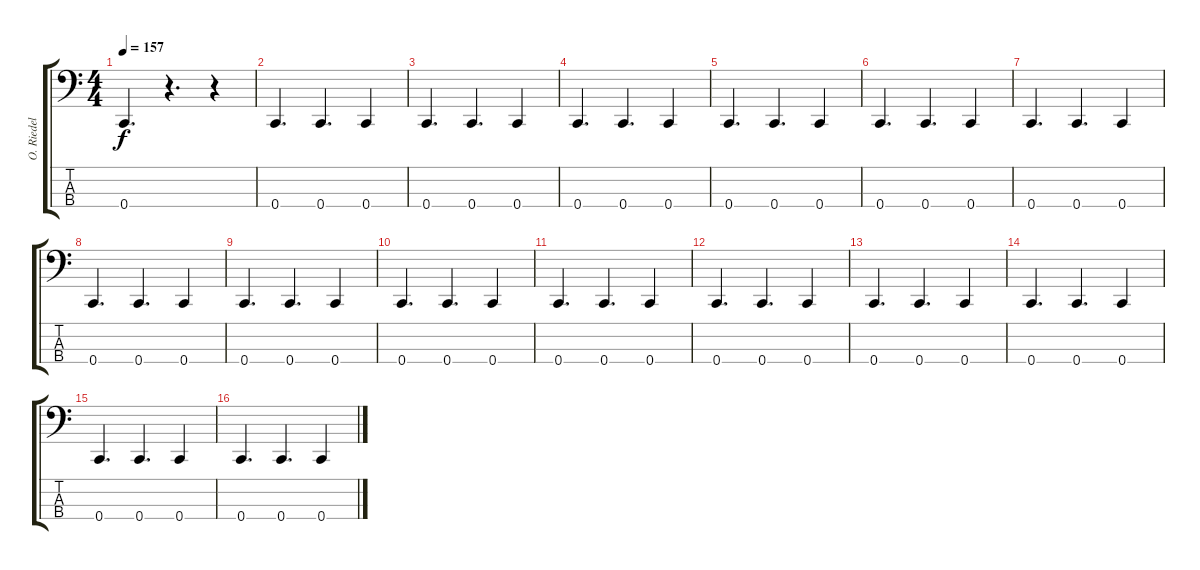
\track ("O. Riedel" "O. Riedel") {instrument electricbasspick}
\staff {score tabs}
\tuning (F2 C2 G1 C1) {hide}
\ts (4 4)
\tempo 157
\clef f4
\ks c
0.4.4{d dy f} r.4{d} r.4 |
0.4.4{d} 0.4.4{d} 0.4.4 |
0.4.4{d} 0.4.4{d} 0.4.4 |
0.4.4{d} 0.4.4{d} 0.4.4 |
0.4.4{d} 0.4.4{d} 0.4.4 |
0.4.4{d} 0.4.4{d} 0.4.4 |
0.4.4{d} 0.4.4{d} 0.4.4 |
0.4.4{d} 0.4.4{d} 0.4.4 |
0.4.4{d} 0.4.4{d} 0.4.4 |
0.4.4{d} 0.4.4{d} 0.4.4 |
0.4.4{d} 0.4.4{d} 0.4.4 |
0.4.4{d} 0.4.4{d} 0.4.4 |
0.4.4{d} 0.4.4{d} 0.4.4 |
0.4.4{d} 0.4.4{d} 0.4.4 |
0.4.4{d} 0.4.4{d} 0.4.4 |
0.4.4{d} 0.4.4{d} 0.4.4
